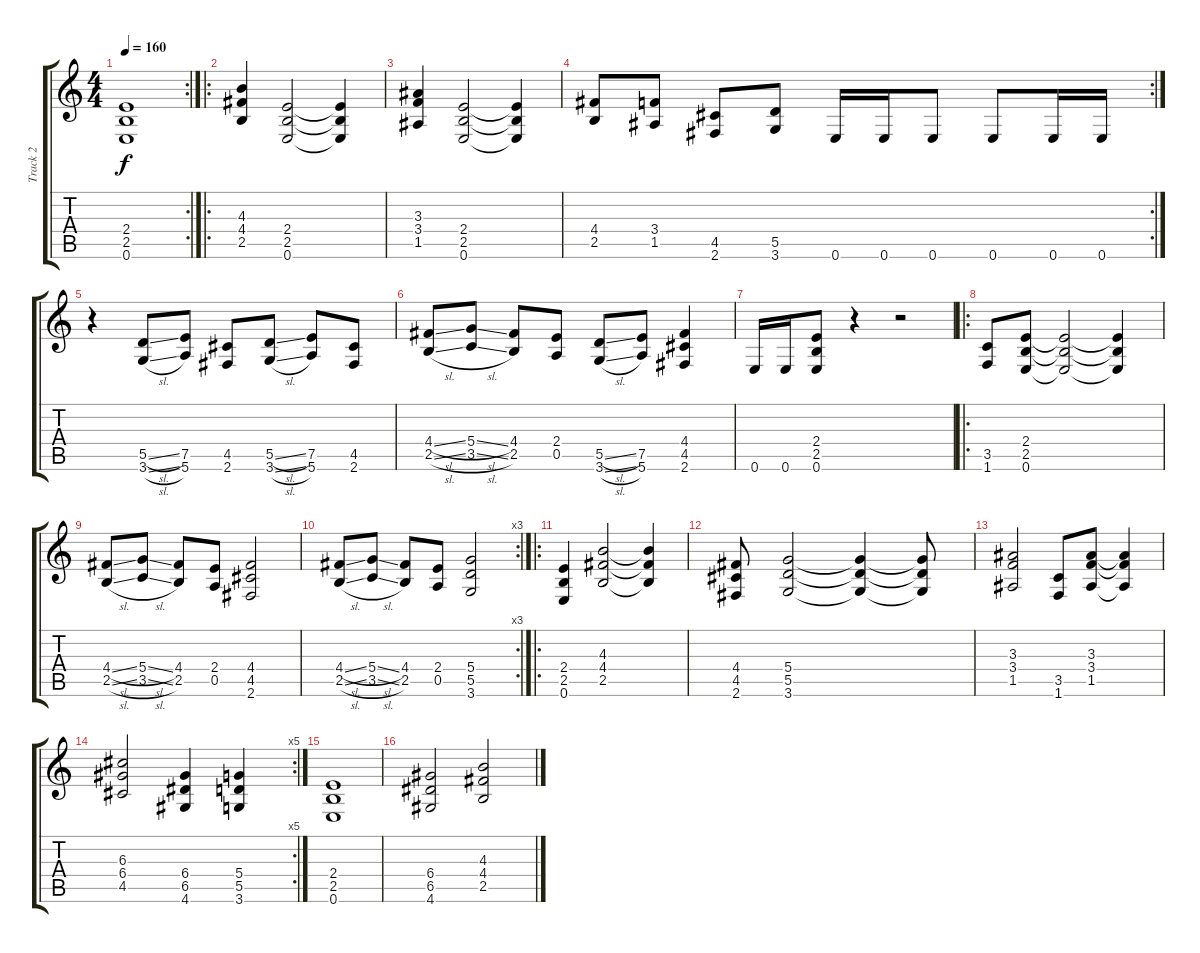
\track ("Track 2" "Track 2") {instrument distortionguitar}
\staff {score tabs}
\tuning (E4 B3 G3 D3 A2 E2) {hide}
\rc 2
\ts (4 4)
\tempo 160
\clef g2
\ks c
(2.4{t} 2.5{t} 0.6{t}).1{dy f} |
\ro
(4.3 4.4 2.5).4 (2.4 2.5 0.6).2 (2.4{t} 2.5{t} 0.6{t}).4 |
(3.3 3.4 1.5).4 (2.4 2.5 0.6).2 (2.4{t} 2.5{t} 0.6{t}).4 |
\rc 2
(4.4 2.5).8 (3.4 1.5).8 (4.5 2.6).8 (5.5 3.6).8 0.6.16 0.6.16 0.6.8 0.6.8 0.6.16 0.6.16 |
r.4 (5.5{sl} 3.6{sl}).8 (7.5 5.6).8 (4.5 2.6).8 (5.5{sl} 3.6{sl}).8 (7.5 5.6).8 (4.5 2.6).8 |
(4.4{sl} 2.5{sl}).8 (5.4{sl} 3.5{sl}).8 (4.4 2.5).8 (2.4 0.5).8 (5.5{sl} 3.6{sl}).8 (7.5 5.6).8 (4.4 4.5 2.6).4 |
0.6.16 0.6.16 (2.4 2.5 0.6).8 r.4 r.2 |
\ro
(3.5 1.6).8 (2.4 2.5 0.6).8 (2.4{t} 2.5{t} 0.6{t}).2 (2.4{t} 2.5{t} 0.6{t}).4 |
(4.4{sl} 2.5{sl}).8 (5.4{sl} 3.5{sl}).8 (4.4 2.5).8 (2.4 0.5).8 (4.4 4.5 2.6).2 |
\rc 3
(4.4{sl} 2.5{sl}).8 (5.4{sl} 3.5{sl}).8 (4.4 2.5).8 (2.4 0.5).8 (5.4 5.5 3.6).2 |
\ro
(2.4 2.5 0.6).4 (4.3 4.4 2.5).2 (4.3{t} 4.4{t} 2.5{t}).4 |
(4.4 4.5 2.6).8 (5.4 5.5 3.6).2 (5.4{t} 5.5{t} 3.6{t}).4 (5.4{t} 5.5{t} 3.6{t}).8 |
(3.3 3.4 1.5).2 (3.5 1.6).8 (3.3 3.4 1.5).8 (3.3{t} 3.4{t} 1.5{t}).4 |
\rc 5
(6.3 6.4 4.5).2 (6.4 6.5 4.6).4 (5.4 5.5 3.6).4 |
(2.4 2.5 0.6).1 |
(6.4 6.5 4.6).2 (4.3 4.4 2.5).2
